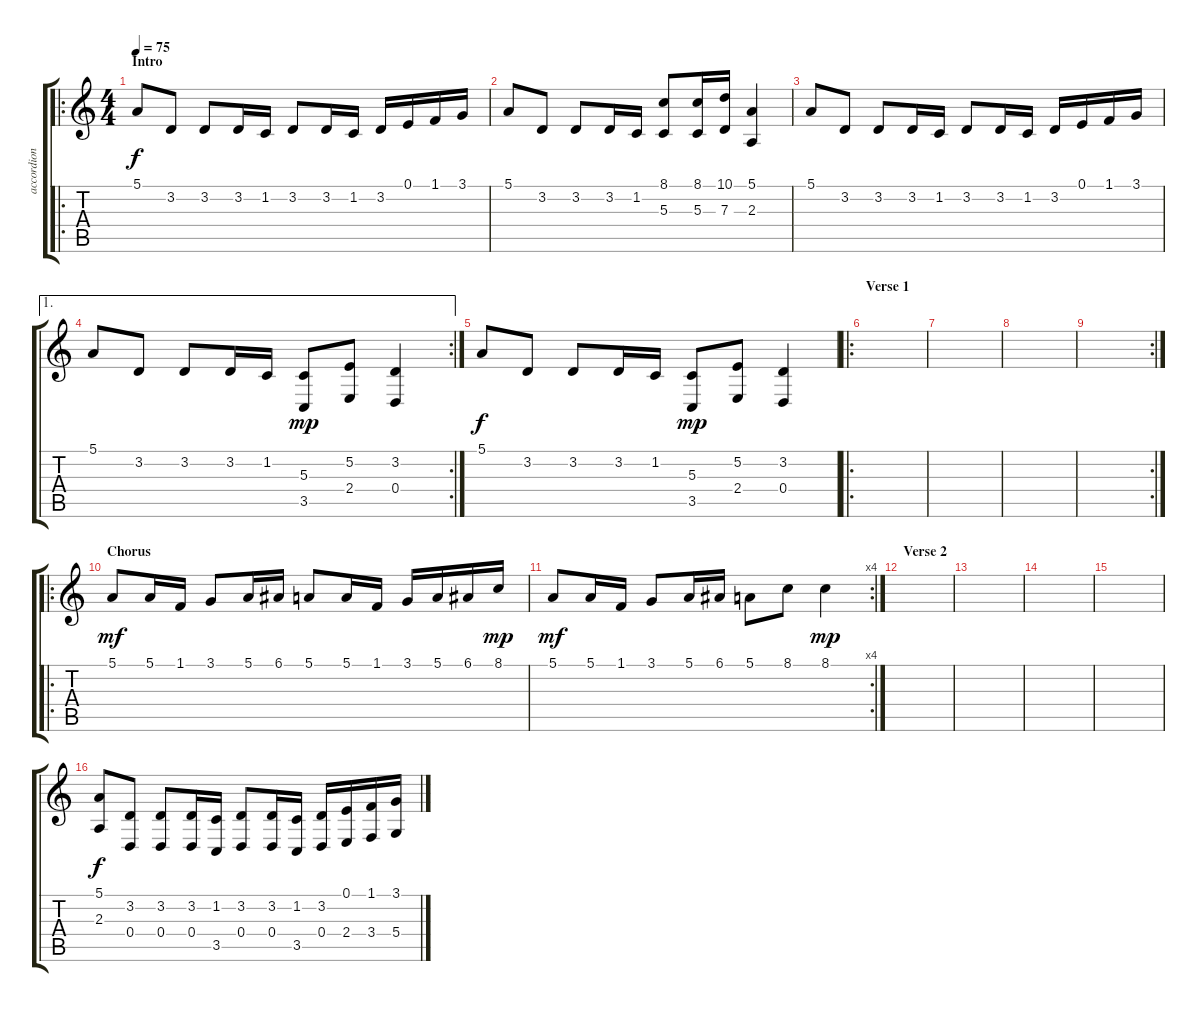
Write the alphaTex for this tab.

\track ("accordion" "accordion") {instrument accordion}
\staff {score tabs}
\tuning (E4 B3 G3 D3 A2 E2) {hide}
\ro
\ts (4 4)
\section ("" "Intro")
\tempo 75
\clef g2
\ks c
5.1.8{dy f instrument accordion} 3.2.8 3.2.8 3.2.16 1.2.16 3.2.8 3.2.16 1.2.16 3.2.16 0.1.16 1.1.16 3.1.16 |
5.1.8 3.2.8 3.2.8 3.2.16 1.2.16 (8.1 5.3).8 (8.1 5.3).16 (10.1 7.3).16 (5.1 2.3).4 |
5.1.8 3.2.8 3.2.8 3.2.16 1.2.16 3.2.8 3.2.16 1.2.16 3.2.16 0.1.16 1.1.16 3.1.16 |
\ae 1
\rc 2
5.1.8 3.2.8 3.2.8 3.2.16 1.2.16 (5.3 3.5).8{dy mp} (5.2 2.4).8 (3.2 0.4).4 |
5.1.8{dy f} 3.2.8 3.2.8 3.2.16 1.2.16 (5.3 3.5).8{dy mp} (5.2 2.4).8 (3.2 0.4).4 |
\ro
\section ("" "Verse 1")
|
|
|
\rc 2
|
\ro
\section ("" "Chorus")
5.1.8{dy mf} 5.1.16 1.1.16 3.1.8 5.1.16 6.1.16 5.1.8 5.1.16 1.1.16 3.1.16 5.1.16 6.1.16 8.1.16{dy mp} |
\rc 4
5.1.8{dy mf} 5.1.16 1.1.16 3.1.8 5.1.16 6.1.16 5.1.8 8.1.8 8.1.4{dy mp} |
\section ("" "Verse 2")
|
|
|
|
(5.1 2.3).8{dy f volume 13} (3.2 0.4).8 (3.2 0.4).8 (3.2 0.4).16 (1.2 3.5).16 (3.2 0.4).8 (3.2 0.4).16 (1.2 3.5).16 (3.2 0.4).16 (0.1 2.4).16 (1.1 3.4).16 (3.1 5.4).16
